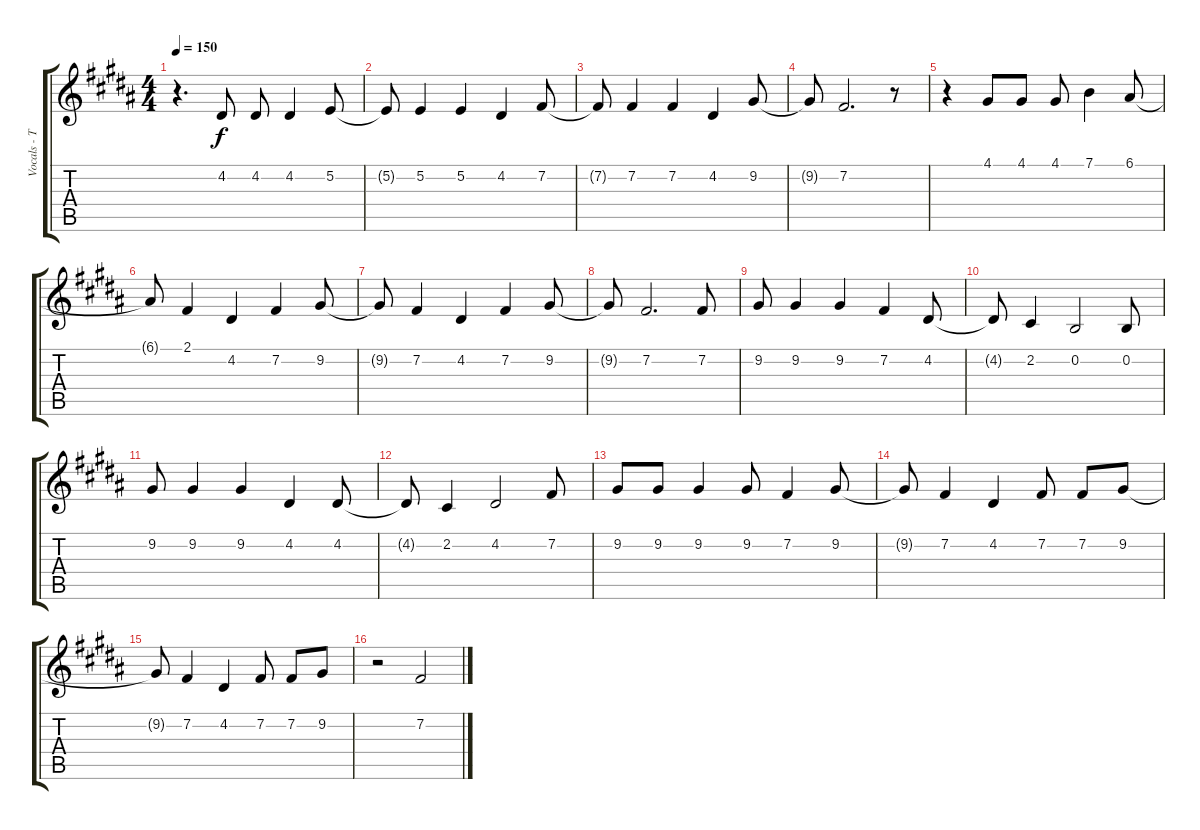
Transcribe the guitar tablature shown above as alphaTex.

\track ("Vocals - Tim" "Vocals - T") {instrument altosax}
\staff {score tabs}
\tuning (E4 B3 G3 D3 A2 E2) {hide}
\ts (4 4)
\tempo 150
\clef g2
\ks b
r.4{d dy f} 4.2.8 4.2.8 4.2.4 5.2.8 |
5.2{t}.8 5.2.4 5.2.4 4.2.4 7.2.8 |
7.2{t}.8 7.2.4 7.2.4 4.2.4 9.2.8 |
9.2{t}.8 7.2.2{d} r.8 |
r.4 4.1.8 4.1.8 4.1.8 7.1.4 6.1.8 |
6.1{t}.8 2.1.4 4.2.4 7.2.4 9.2.8 |
9.2{t}.8 7.2.4 4.2.4 7.2.4 9.2.8 |
9.2{t}.8 7.2.2{d} 7.2.8 |
9.2.8 9.2.4 9.2.4 7.2.4 4.2.8 |
4.2{t}.8 2.2.4 0.2.2 0.2.8 |
9.2.8 9.2.4 9.2.4 4.2.4 4.2.8 |
4.2{t}.8 2.2.4 4.2.2 7.2.8 |
9.2.8 9.2.8 9.2.4 9.2.8 7.2.4 9.2.8 |
9.2{t}.8 7.2.4 4.2.4 7.2.8 7.2.8 9.2.8 |
9.2{t}.8 7.2.4 4.2.4 7.2.8 7.2.8 9.2.8 |
r.2 7.2.2
